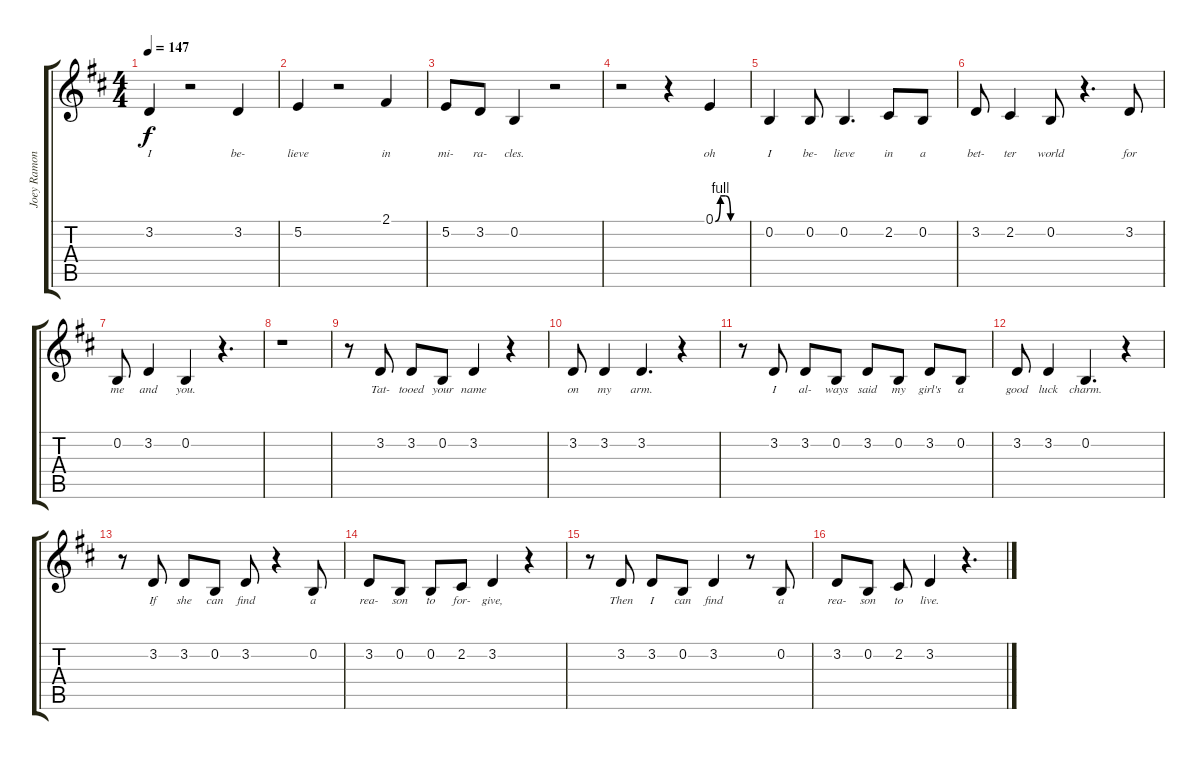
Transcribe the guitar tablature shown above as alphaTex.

\track ("Joey Ramone" "Joey Ramon") {instrument lead6voice}
\staff {score tabs}
\tuning (E4 B3 G3 D3 A2 E2) {hide}
\ts (4 4)
\tempo 147
\clef g2
\ks d
3.2.4{lyrics (0 "I") lyrics (1 "") lyrics (2 "") lyrics (3 "") lyrics (4 "") dy f} r.2 3.2.4{lyrics (0 "be-") lyrics (1 "") lyrics (2 "") lyrics (3 "") lyrics (4 "")} |
5.2.4{lyrics (0 "lieve") lyrics (1 "") lyrics (2 "") lyrics (3 "") lyrics (4 "")} r.2 2.1.4{lyrics (0 "in") lyrics (1 "") lyrics (2 "") lyrics (3 "") lyrics (4 "")} |
5.2.8{lyrics (0 "mi-") lyrics (1 "") lyrics (2 "") lyrics (3 "") lyrics (4 "")} 3.2.8{lyrics (0 "ra-") lyrics (1 "") lyrics (2 "") lyrics (3 "") lyrics (4 "")} 0.2.4{lyrics (0 "cles.") lyrics (1 "") lyrics (2 "") lyrics (3 "") lyrics (4 "")} r.2 |
r.2 r.4 0.1{be (custom 0 0 10 4 20 4 30 0 60 0)}.4{lyrics (0 "oh") lyrics (1 "") lyrics (2 "") lyrics (3 "") lyrics (4 "")} |
0.2.4{lyrics (0 "I") lyrics (1 "") lyrics (2 "") lyrics (3 "") lyrics (4 "")} 0.2.8{lyrics (0 "be-") lyrics (1 "") lyrics (2 "") lyrics (3 "") lyrics (4 "")} 0.2.4{d lyrics (0 "lieve") lyrics (1 "") lyrics (2 "") lyrics (3 "") lyrics (4 "")} 2.2.8{lyrics (0 "in") lyrics (1 "") lyrics (2 "") lyrics (3 "") lyrics (4 "")} 0.2.8{lyrics (0 "a") lyrics (1 "") lyrics (2 "") lyrics (3 "") lyrics (4 "")} |
3.2.8{lyrics (0 "bet-") lyrics (1 "") lyrics (2 "") lyrics (3 "") lyrics (4 "")} 2.2.4{lyrics (0 "ter") lyrics (1 "") lyrics (2 "") lyrics (3 "") lyrics (4 "")} 0.2.8{lyrics (0 "world") lyrics (1 "") lyrics (2 "") lyrics (3 "") lyrics (4 "")} r.4{d} 3.2.8{lyrics (0 "for") lyrics (1 "") lyrics (2 "") lyrics (3 "") lyrics (4 "")} |
0.2.8{lyrics (0 "me") lyrics (1 "") lyrics (2 "") lyrics (3 "") lyrics (4 "")} 3.2.4{lyrics (0 "and") lyrics (1 "") lyrics (2 "") lyrics (3 "") lyrics (4 "")} 0.2.4{lyrics (0 "you.") lyrics (1 "") lyrics (2 "") lyrics (3 "") lyrics (4 "")} r.4{d} |
r.1 |
r.8 3.2.8{lyrics (0 "Tat-") lyrics (1 "") lyrics (2 "") lyrics (3 "") lyrics (4 "")} 3.2.8{lyrics (0 "tooed") lyrics (1 "") lyrics (2 "") lyrics (3 "") lyrics (4 "")} 0.2.8{lyrics (0 "your") lyrics (1 "") lyrics (2 "") lyrics (3 "") lyrics (4 "")} 3.2.4{lyrics (0 "name") lyrics (1 "") lyrics (2 "") lyrics (3 "") lyrics (4 "")} r.4 |
3.2.8{lyrics (0 "on") lyrics (1 "") lyrics (2 "") lyrics (3 "") lyrics (4 "")} 3.2.4{lyrics (0 "my") lyrics (1 "") lyrics (2 "") lyrics (3 "") lyrics (4 "")} 3.2.4{d lyrics (0 "arm.") lyrics (1 "") lyrics (2 "") lyrics (3 "") lyrics (4 "")} r.4 |
r.8 3.2.8{lyrics (0 "I") lyrics (1 "") lyrics (2 "") lyrics (3 "") lyrics (4 "")} 3.2.8{lyrics (0 "al-") lyrics (1 "") lyrics (2 "") lyrics (3 "") lyrics (4 "")} 0.2.8{lyrics (0 "ways") lyrics (1 "") lyrics (2 "") lyrics (3 "") lyrics (4 "")} 3.2.8{lyrics (0 "said") lyrics (1 "") lyrics (2 "") lyrics (3 "") lyrics (4 "")} 0.2.8{lyrics (0 "my") lyrics (1 "") lyrics (2 "") lyrics (3 "") lyrics (4 "")} 3.2.8{lyrics (0 "girl's") lyrics (1 "") lyrics (2 "") lyrics (3 "") lyrics (4 "")} 0.2.8{lyrics (0 "a") lyrics (1 "") lyrics (2 "") lyrics (3 "") lyrics (4 "")} |
3.2.8{lyrics (0 "good") lyrics (1 "") lyrics (2 "") lyrics (3 "") lyrics (4 "")} 3.2.4{lyrics (0 "luck") lyrics (1 "") lyrics (2 "") lyrics (3 "") lyrics (4 "")} 0.2.4{d lyrics (0 "charm.") lyrics (1 "") lyrics (2 "") lyrics (3 "") lyrics (4 "")} r.4 |
r.8 3.2.8{lyrics (0 "If") lyrics (1 "") lyrics (2 "") lyrics (3 "") lyrics (4 "")} 3.2.8{lyrics (0 "she") lyrics (1 "") lyrics (2 "") lyrics (3 "") lyrics (4 "")} 0.2.8{lyrics (0 "can") lyrics (1 "") lyrics (2 "") lyrics (3 "") lyrics (4 "")} 3.2.8{lyrics (0 "find") lyrics (1 "") lyrics (2 "") lyrics (3 "") lyrics (4 "")} r.4 0.2.8{lyrics (0 "a") lyrics (1 "") lyrics (2 "") lyrics (3 "") lyrics (4 "")} |
3.2.8{lyrics (0 "rea-") lyrics (1 "") lyrics (2 "") lyrics (3 "") lyrics (4 "")} 0.2.8{lyrics (0 "son") lyrics (1 "") lyrics (2 "") lyrics (3 "") lyrics (4 "")} 0.2.8{lyrics (0 "to") lyrics (1 "") lyrics (2 "") lyrics (3 "") lyrics (4 "")} 2.2.8{lyrics (0 "for-") lyrics (1 "") lyrics (2 "") lyrics (3 "") lyrics (4 "")} 3.2.4{lyrics (0 "give,") lyrics (1 "") lyrics (2 "") lyrics (3 "") lyrics (4 "")} r.4 |
r.8 3.2.8{lyrics (0 "Then") lyrics (1 "") lyrics (2 "") lyrics (3 "") lyrics (4 "")} 3.2.8{lyrics (0 "I") lyrics (1 "") lyrics (2 "") lyrics (3 "") lyrics (4 "")} 0.2.8{lyrics (0 "can") lyrics (1 "") lyrics (2 "") lyrics (3 "") lyrics (4 "")} 3.2.4{lyrics (0 "find") lyrics (1 "") lyrics (2 "") lyrics (3 "") lyrics (4 "")} r.8 0.2.8{lyrics (0 "a") lyrics (1 "") lyrics (2 "") lyrics (3 "") lyrics (4 "")} |
3.2.8{lyrics (0 "rea-") lyrics (1 "") lyrics (2 "") lyrics (3 "") lyrics (4 "")} 0.2.8{lyrics (0 "son") lyrics (1 "") lyrics (2 "") lyrics (3 "") lyrics (4 "")} 2.2.8{lyrics (0 "to") lyrics (1 "") lyrics (2 "") lyrics (3 "") lyrics (4 "")} 3.2.4{lyrics (0 "live.") lyrics (1 "") lyrics (2 "") lyrics (3 "") lyrics (4 "")} r.4{d}
